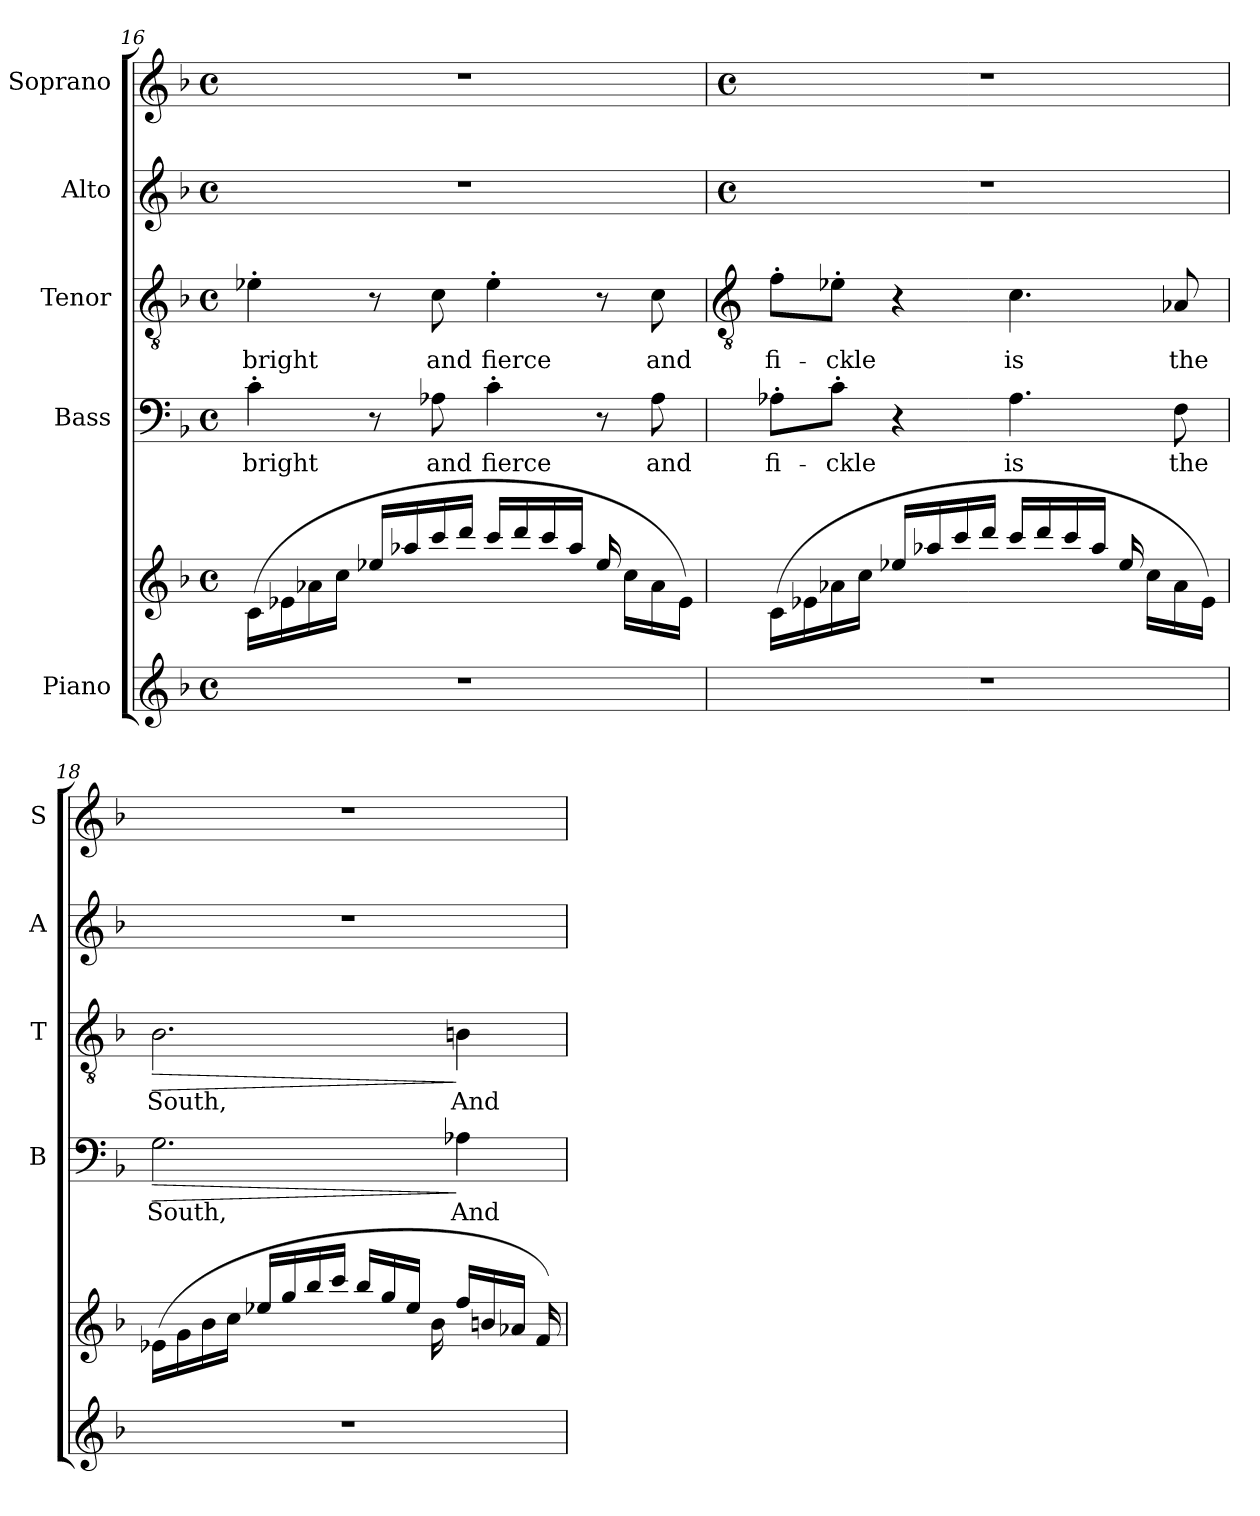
**kern	**kern	**kern	**text	**dynam	**kern	**text	**dynam	**kern	**kern
*part5	*part5	*part4	*part4	*part4	*part3	*part3	*part3	*part2	*part1
*staff6	*staff5	*staff4	*staff4	*staff4	*staff3	*staff3	*staff3	*staff2	*staff1
*I"Piano	*	*I"Bass	*	*	*I"Tenor	*	*	*I"Alto	*I"Soprano
*	*	*I'B	*	*	*I'T	*	*	*I'A	*I'S
*clefG2	*clefG2	*clefF4	*	*	*clefGv2	*	*	*clefG2	*clefG2
*k[b-]	*k[b-]	*k[b-]	*	*	*k[b-]	*	*	*k[b-]	*k[b-]
*F:	*F:	*F:	*	*	*F:	*	*	*F:	*F:
*M4/4	*M4/4	*M4/4	*	*	*M4/4	*	*	*M4/4	*M4/4
*met(c)	*met(c)	*met(c)	*	*	*met(c)	*	*	*met(c)	*met(c)
=16	=16	=16	=16	=16	=16	=16	=16	=16	=16
!	!	!	!LO:LY:b	!	!	!LO:LY:b	!	!	!
1r	(>16c\LL	4c'	bright	.	4e-X'	bright	.	1r	1r
.	16e-X\	.	.	.	.	.	.	.	.
.	16a-X\	.	.	.	.	.	.	.	.
.	16ccJJ	.	.	.	.	.	.	.	.
.	16ee-X/LL	8r	.	.	8r	.	.	.	.
.	16aa-X/	.	.	.	.	.	.	.	.
!	!	!	!LO:LY:b	!	!	!LO:LY:b	!	!	!
.	16ccc/	8A-X	and	.	8c	and	.	.	.
.	16ddd/JJ	.	.	.	.	.	.	.	.
!	!	!	!LO:LY:b	!	!	!LO:LY:b	!	!	!
.	16ccc/LL	4c'	fierce	.	4e-'	fierce	.	.	.
.	16ddd/	.	.	.	.	.	.	.	.
.	16ccc/	.	.	.	.	.	.	.	.
.	16aa-/JJ	.	.	.	.	.	.	.	.
.	16ee-/	8r	.	.	8r	.	.	.	.
.	16cc\LL	.	.	.	.	.	.	.	.
!	!	!	!LO:LY:b	!	!	!LO:LY:b	!	!	!
.	16a-\	8A-	and	.	8c	and	.	.	.
.	16e-\JJ)	.	.	.	.	.	.	.	.
!!LO:LB:g=z
=17	=17	=17	=17	=17	=17	=17	=17	=17	=17
*	*	*	*	*	*clefGv2	*	*	*	*
*	*	*	*	*	*	*	*	*M4/4	*M4/4
*	*	*	*	*	*	*	*	*met(c)	*met(c)
!	!	!	!LO:LY:b	!	!	!LO:LY:b	!	!	!
1r	(>16c\LL	8A-X'\L	fi-	.	8f'\L	fi-	.	1r	1r
.	16e-X\	.	.	.	.	.	.	.	.
!	!	!	!LO:LY:b	!	!	!LO:LY:b	!	!	!
.	16a-X\	8c'\J	-ckle	.	8e-X'\J	-ckle	.	.	.
.	16ccJJ	.	.	.	.	.	.	.	.
.	16ee-X/LL	4r	.	.	4r	.	.	.	.
.	16aa-X/	.	.	.	.	.	.	.	.
.	16ccc/	.	.	.	.	.	.	.	.
.	16ddd/JJ	.	.	.	.	.	.	.	.
!	!	!	!LO:LY:b	!	!	!LO:LY:b	!	!	!
.	16ccc/LL	4.A-	is	.	4.c	is	.	.	.
.	16ddd/	.	.	.	.	.	.	.	.
.	16ccc/	.	.	.	.	.	.	.	.
.	16aa-/JJ	.	.	.	.	.	.	.	.
.	16ee-/	.	.	.	.	.	.	.	.
.	16cc\LL	.	.	.	.	.	.	.	.
!	!	!	!LO:LY:b	!	!	!LO:LY:b	!	!	!
.	16a-\	8F	the	.	8A-X	the	.	.	.
.	16e-\JJ)	.	.	.	.	.	.	.	.
=18	=18	=18	=18	=18	=18	=18	=18	=18	=18
!	!	!	!LO:LY:b	!LO:HP:b	!	!LO:LY:b	!LO:HP:b	!	!
1r	(<16e-X\LL	2.G	South,	>	2.B-	South,	>	1r	1r
.	16g\	.	.	.	.	.	.	.	.
.	16b-\	.	.	.	.	.	.	.	.
.	16ccJJ	.	.	.	.	.	.	.	.
.	16ee-X/LL	.	.	.	.	.	.	.	.
.	16gg/	.	.	.	.	.	.	.	.
.	16bb-/	.	.	.	.	.	.	.	.
.	16ccc/JJ	.	.	.	.	.	.	.	.
.	16bb-/LL	.	.	.	.	.	.	.	.
.	16gg/	.	.	.	.	.	.	.	.
.	16ee-/JJ	.	.	.	.	.	.	.	.
.	16b-\	.	.	.	.	.	.	.	.
!	!	!	!LO:LY:b	!	!	!LO:LY:b	!	!	!
.	16ff/LL	4A-X	And	]	4Bn	And	]	.	.
.	16bn/	.	.	.	.	.	.	.	.
.	16a-XJJ	.	.	.	.	.	.	.	.
.	16f)	.	.	.	.	.	.	.	.
=	=	=	=	=	=	=	=	=	=
*-	*-	*-	*-	*-	*-	*-	*-	*-	*-
